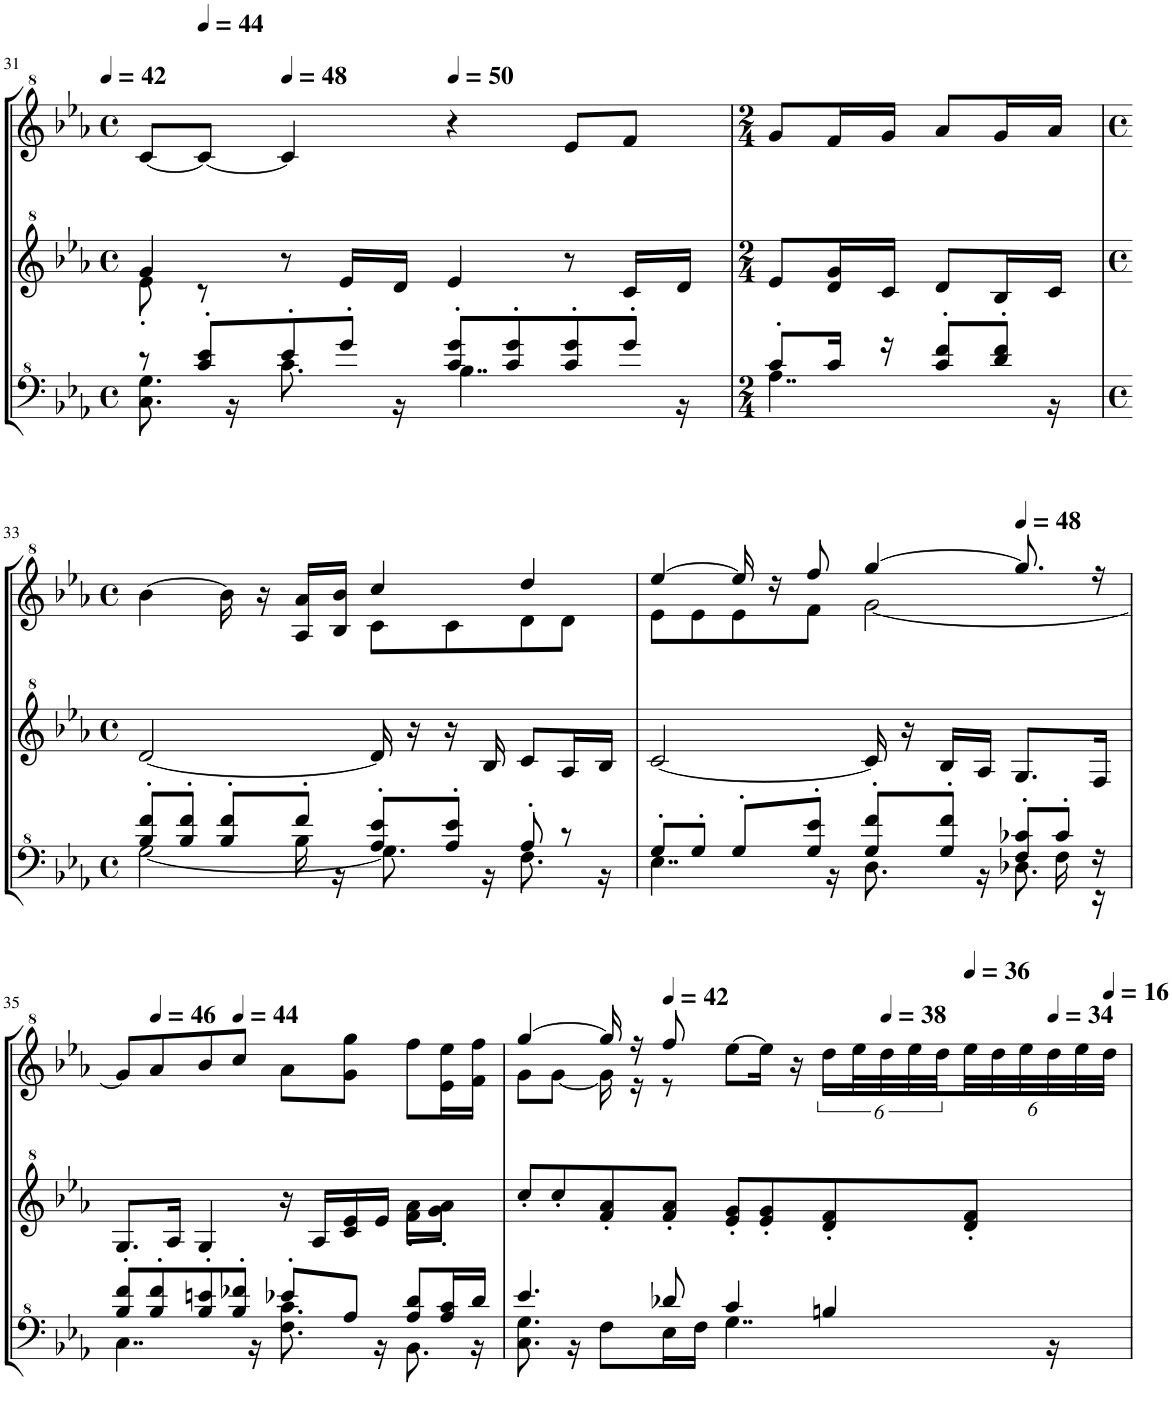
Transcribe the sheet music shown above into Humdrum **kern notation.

**kern	**kern	**kern
*part1	*part1	*part1
*staff3	*staff2	*staff1
*I"Model III	*	*
!!LO:PB:g=z
*clefF^4	*clefG^2	*clefG^2
*k[b-e-a-]	*k[b-e-a-]	*k[b-e-a-]
*M4/4	*M4/4	*M4/4
*met(c)	*met(c)	*met(c)
*MM42	*MM42	*MM42
=31	=31	=31
*^	*^	*
8.c\ 8.g\	8r	4gg/	8ee-'\	[8cc/L
*	*	*	*	*MM44
.	8cc/' 8ee-/'L	.	8r	8cc/J_
16r	.	.	.	.
*	*	*	*	*MM48
8.cc\	8ee-'/	8r	2.ryy	4cc/]
.	8gg'/J	16ee-/LL	.	.
16r	.	16dd/JJ	.	.
*	*	*	*	*MM50
4..b-\	8cc/' 8gg/'L	4ee-/	.	4r
.	8cc/' 8gg/'	.	.	.
.	8cc/' 8gg/'	8r	.	8ee-/L
.	8gg'/J	16cc/LL	.	8ff/J
16r	.	16dd/JJ	.	.
*	*	*v	*v	*
=32	=32	=32	=32
*M2/4	*	*M2/4	*M2/4
4..a-\	8cc'/L	8ee-/L	8gg/L
.	16cc/Jk	16dd/ 16gg/L	16ff/L
.	16r	16cc/JJ	16gg/JJ
.	8cc/' 8ff/'L	8dd/L	8aa-/L
.	8dd/' 8ff/'J	16b-/L	16gg/L
16r	.	16cc/JJ	16aa-/JJ
*v	*v	*	*
!!LO:LB:g=z
=33	=33	=33
*M4/4	*M4/4	*M4/4
*met(c)	*met(c)	*met(c)
*^	*	*^
*	*^	*	*	*
[2g\	4.ryy	8b-/' 8ff/'L	[2dd/	[4bb-\	2ryy
.	.	8b-/' 8ff/'J	.	.	.
.	.	8b-/' 8ff/'L	.	16bb-\]	.
.	.	.	.	16r	.
.	16b-\	8ff'/J	.	16a-/ 16aa-/LL	.
.	16r	.	.	16b-/ 16bb-/JJ	.
8.g\]	2ryy	8a-/' 8ee-/'L	16dd/]	4ccc/	8cc\L
.	.	.	16r	.	.
.	.	8a-/' 8ee-/'J	16r	.	8cc\
16r	.	.	16b-/	.	.
8.f\	.	8a-'/	8cc/L	4ddd/	8dd\
.	.	8r	16a-/L	.	8dd\J
16r	.	.	16b-/JJ	.	.
=34	=34	=34	=34	=34	=34
4..e-\	2..ryy	8g'/L	[2cc/	[4eee-/	8ee-\L
.	.	8g'/J	.	.	8ee-\
.	.	8g'/L	.	16eee-/]	8ee-\
.	.	.	.	16r	.
.	.	8g/' 8ee-/'J	.	8fff/	8ff\J
16r	.	.	.	.	.
8.d\	.	8g/' 8ff/'L	16cc/]	[4ggg/	[2gg\
.	.	.	16r	.	.
.	.	8g/' 8ff/'J	16b-/LL	.	.
16r	.	.	16a-/JJ	.	.
*	*	*	*	*MM48	*
8.d-X\	.	8f/' 8cc-X/'L	8.g/L	8.ggg/]	.
.	16f\	8cc-'/J	.	.	.
16r	16r	.	16f/Jk	16r	.
*	*v	*v	*	*v	*v
!!LO:LB:g=z
=35	=35	=35	=35
*	*	*^	*
4..c\	8b-/' 8ff/'L	8.g/L	2.ryy	8gg/L]
*	*	*	*	*MM46
.	8b-/' 8ff/'	.	.	8aa-/
.	.	16a-/Jk	.	.
.	8b-/' 8een/'	4g/	.	8bb-/
*	*	*	*	*MM44
.	8b-/' 8ff-X/'J	.	.	8ccc/J
16r	.	.	.	.
8.f\ 8.cc\	8ee-X'/L	16r	.	8aa-\L
.	.	16a-/LL	.	.
.	8a-/J	16cc/ 16ee-/	.	8gg\ 8ggg\J
16r	.	16ee-/JJ	.	.
8.B-\	8a-/ 8dd/L	8ff\L	8aa-'\L	8fff\L
.	16a-/ 16cc/L	8gg\J	8aa-'\J	16ee-\ 16eee-\L
16r	16dd/JJ	.	.	16ff\ 16fff\JJ
*	*	*v	*v	*
=36	=36	=36	=36
*	*	*	*^
8.c\ 8.g\	4.ee-/	8ccc'/L	[4ggg/	8gg\L
.	.	8ccc'/	.	[8gg\J
16r	.	.	.	.
8f\L	.	8ff/' 8aa-/'	16ggg/]	16gg\]
.	.	.	16r	16r
*	*	*	*MM42	*
16e-\L	8dd-X/	8ff/' 8aa-/'J	8fff/	8r
16f\JJ	.	.	.	.
4..g\	4cc/	8ee-/' 8gg/'L	[8eee-\L	2ryy
.	.	8ee-/' 8gg/'	16eee-\Jk]	.
.	.	.	16r	.
.	4bn/	8dd/' 8ff/'	24ddd\LL	.
.	.	.	48eee-\L	.
*	*	*	*MM38	*
.	.	.	48ddd\	.
.	.	.	48eee-\	.
.	.	.	48ddd\	.
*	*	*	*Xbrackettup	*
*	*	*	*MM36	*
.	.	8dd/' 8ff/'J	48eee-\	.
.	.	.	48ddd\	.
.	.	.	48eee-\	.
*	*	*	*MM34	*
16r	.	.	48ddd\	.
.	.	.	48eee-\	.
*	*	*	*MM16	*
.	.	.	48ddd\JJJ	.
*v	*v	*	*v	*v
=	=	=
*-	*-	*-
